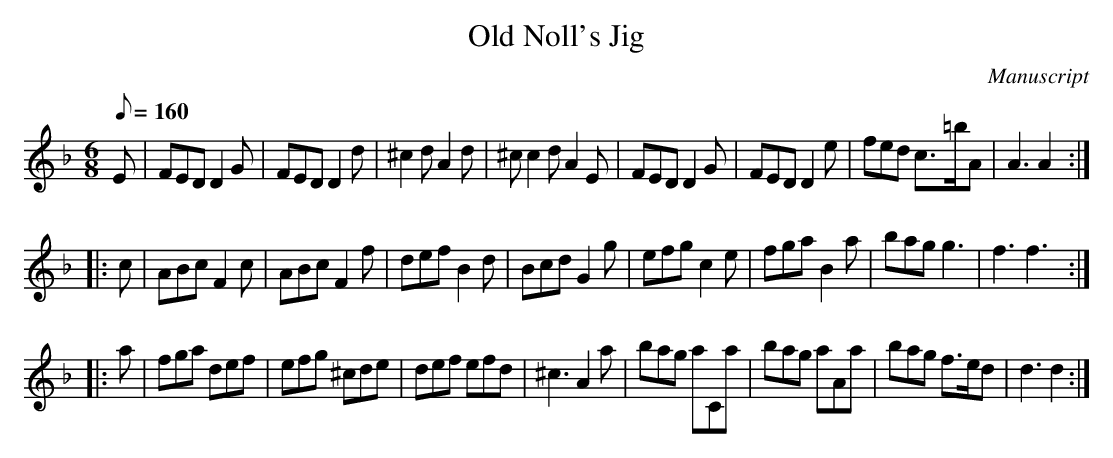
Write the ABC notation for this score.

X:1
T: Old Noll's Jig
M:6/8
L:1/8
Q:160
O:Manuscript
K:F
E|FED D2 G|FED D2d|^c2 d A2 d|^cc2 d A2 E|FED D2 G|FED D2 e|fed c>=bA|A3 A2:|
|: c|ABc F2 c|ABc F2 f|def B2 d|Bcd G2 g|efg c2 e|fga B2 a|bag g3|f3 f3:|
|: a|fga def|efg ^cde|def efd| ^c3 A2 a|bag aCa|bag aAa|bag f>ed |d3 d2:|
